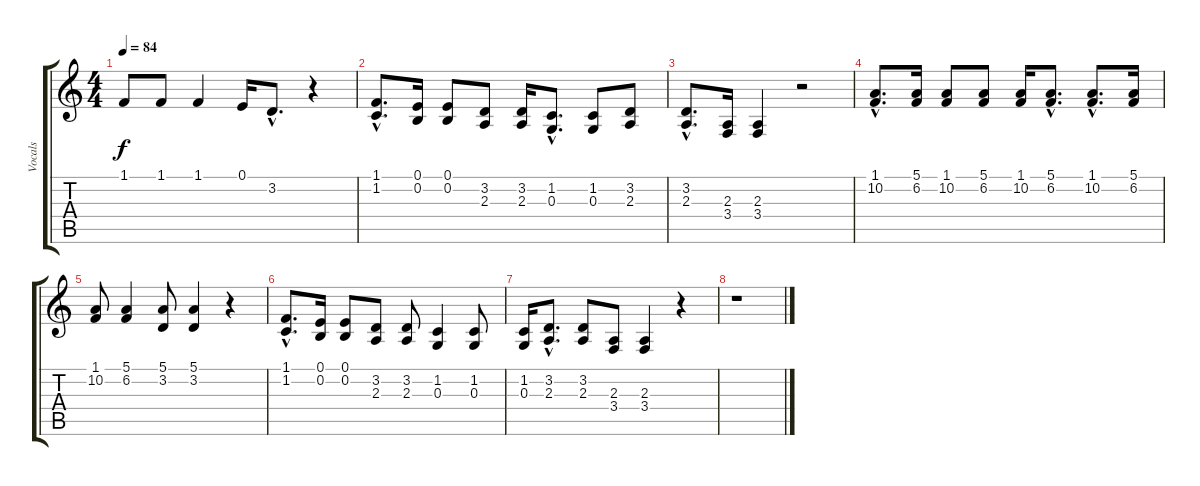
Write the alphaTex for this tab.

\track ("Vocals" "Vocals") {instrument synthvoice}
\staff {score tabs}
\tuning (E4 B3 G3 D3 A2 E2) {hide}
\ts (4 4)
\tempo 84
\clef g2
\ks c
1.1.8{dy f} 1.1.8 1.1.4 0.1.16 3.2{hac}.8{d} r.4 |
(1.1{hac} 1.2{hac}).8{d} (0.1 0.2).16 (0.1 0.2).8 (3.2 2.3).8 (3.2 2.3).16 (1.2{hac} 0.3{hac}).8{d} (1.2 0.3).8 (3.2 2.3).8 |
(3.2{hac} 2.3{hac}).8{d} (2.3 3.4).16 (2.3 3.4).4 r.2 |
(1.1{hac} 10.2{hac}).8{d} (5.1 6.2).16 (1.1 10.2).8 (5.1 6.2).8 (1.1 10.2).16 (5.1{hac} 6.2{hac}).8{d} (1.1{hac} 10.2{hac}).8{d} (5.1 6.2).16 |
(1.1 10.2).8 (5.1 6.2).4 (5.1 3.2).8 (5.1 3.2).4 r.4 |
(1.1{hac} 1.2{hac}).8{d} (0.1 0.2).16 (0.1 0.2).8 (3.2 2.3).8 (3.2 2.3).8 (1.2 0.3).4 (1.2 0.3).8 |
(1.2 0.3).16 (3.2{hac} 2.3{hac}).8{d} (3.2 2.3).8 (2.3 3.4).8 (2.3 3.4).4 r.4 |
r.1
